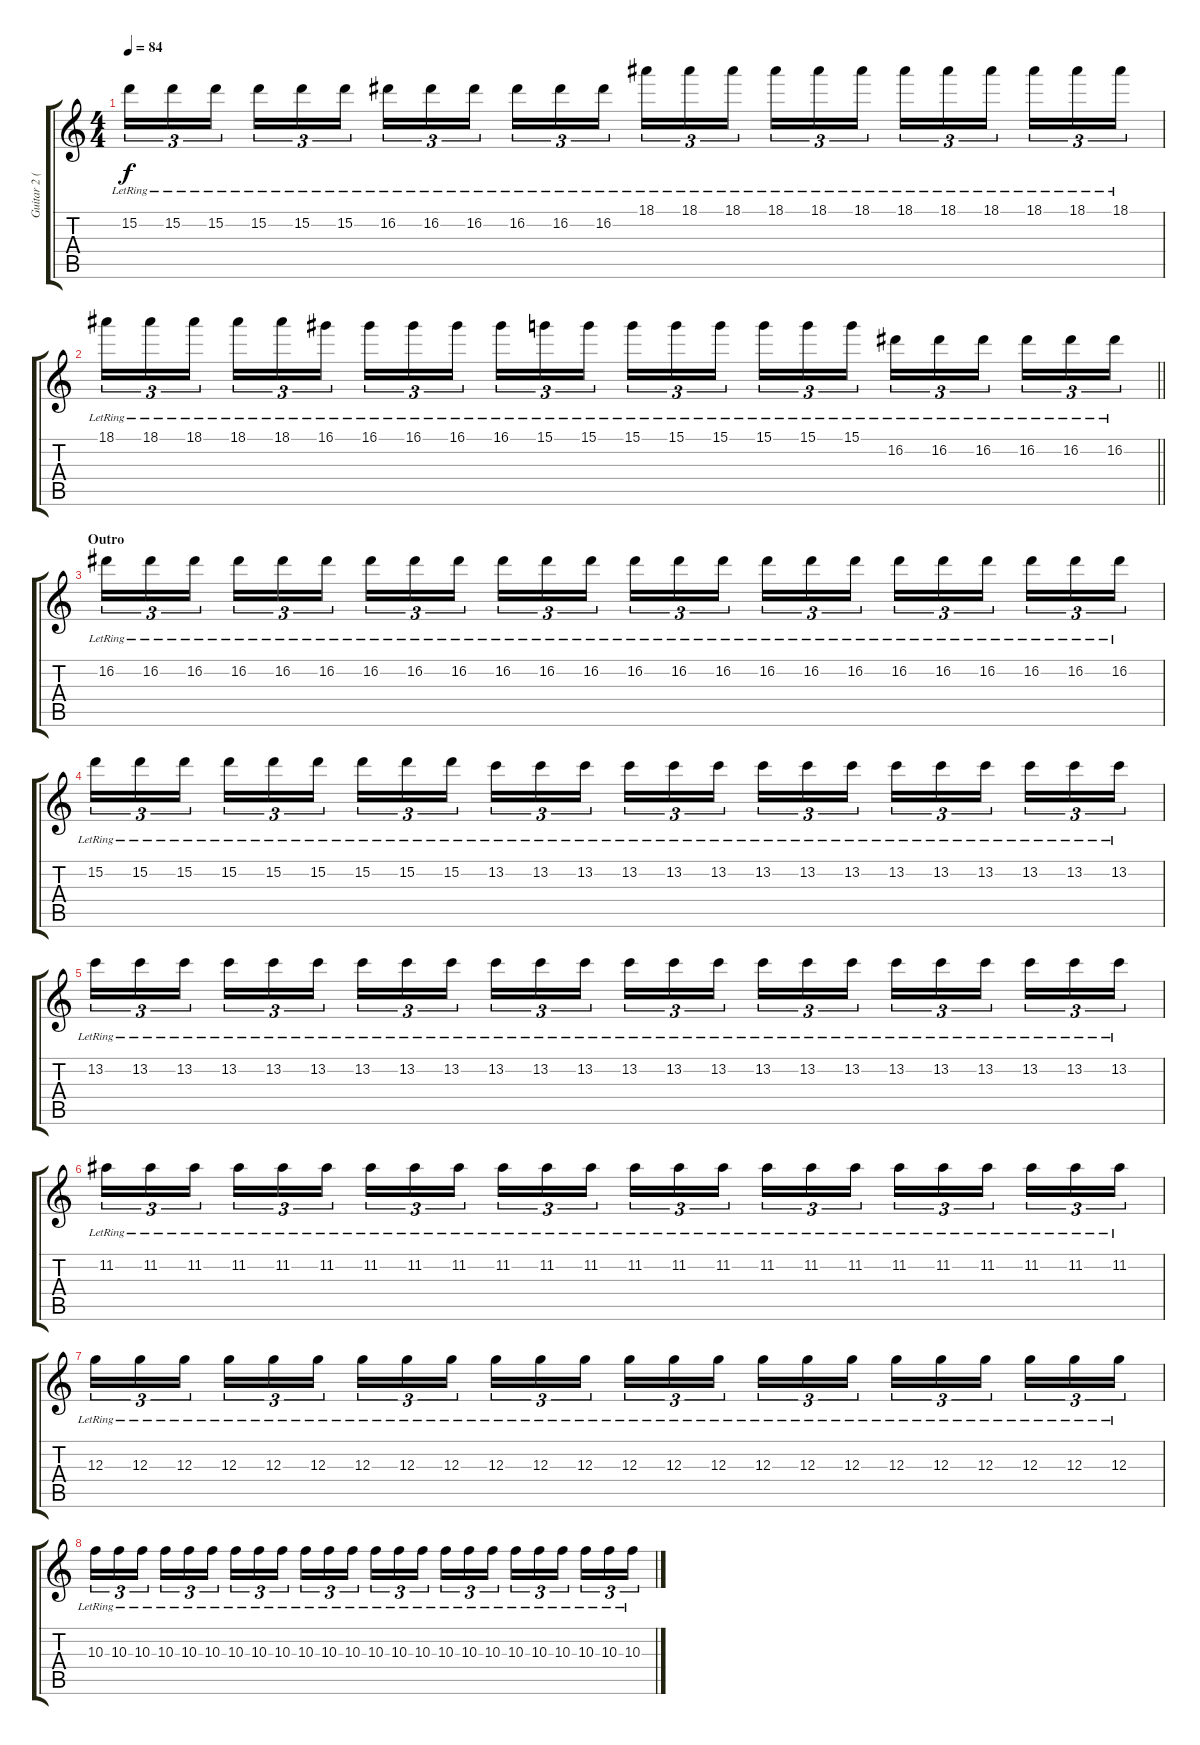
\track ("Guitar 2 (Clean w/ Delay)" "Guitar 2 (") {instrument electricguitarjazz}
\staff {score tabs}
\tuning (E4 B3 G3 D3 A2 E2) {hide}
\ts (4 4)
\tempo 84
\clef g2
\ks c
15.2{lr}.16{tu (3 2) dy f} 15.2{lr}.16{tu (3 2)} 15.2{lr}.16{tu (3 2) beam splitsecondary} 15.2{lr}.16{tu (3 2)} 15.2{lr}.16{tu (3 2)} 15.2{lr}.16{tu (3 2)} 16.2{lr}.16{tu (3 2)} 16.2{lr}.16{tu (3 2)} 16.2{lr}.16{tu (3 2) beam splitsecondary} 16.2{lr}.16{tu (3 2)} 16.2{lr}.16{tu (3 2)} 16.2{lr}.16{tu (3 2)} 18.1{lr}.16{tu (3 2)} 18.1{lr}.16{tu (3 2)} 18.1{lr}.16{tu (3 2) beam splitsecondary} 18.1{lr}.16{tu (3 2)} 18.1{lr}.16{tu (3 2)} 18.1{lr}.16{tu (3 2)} 18.1{lr}.16{tu (3 2)} 18.1{lr}.16{tu (3 2)} 18.1{lr}.16{tu (3 2) beam splitsecondary} 18.1{lr}.16{tu (3 2)} 18.1{lr}.16{tu (3 2)} 18.1{lr}.16{tu (3 2)} |
\barLineRight lightlight
18.1{lr}.16{tu (3 2)} 18.1{lr}.16{tu (3 2)} 18.1{lr}.16{tu (3 2) beam splitsecondary} 18.1{lr}.16{tu (3 2)} 18.1{lr}.16{tu (3 2)} 16.1{lr}.16{tu (3 2)} 16.1{lr}.16{tu (3 2)} 16.1{lr}.16{tu (3 2)} 16.1{lr}.16{tu (3 2) beam splitsecondary} 16.1{lr}.16{tu (3 2)} 15.1{lr}.16{tu (3 2)} 15.1{lr}.16{tu (3 2)} 15.1{lr}.16{tu (3 2)} 15.1{lr}.16{tu (3 2)} 15.1{lr}.16{tu (3 2) beam splitsecondary} 15.1{lr}.16{tu (3 2)} 15.1{lr}.16{tu (3 2)} 15.1{lr}.16{tu (3 2)} 16.2{lr}.16{tu (3 2)} 16.2{lr}.16{tu (3 2)} 16.2{lr}.16{tu (3 2) beam splitsecondary} 16.2{lr}.16{tu (3 2)} 16.2{lr}.16{tu (3 2)} 16.2{lr}.16{tu (3 2)} |
\section ("" "Outro")
16.2{lr}.16{tu (3 2)} 16.2{lr}.16{tu (3 2)} 16.2{lr}.16{tu (3 2) beam splitsecondary} 16.2{lr}.16{tu (3 2)} 16.2{lr}.16{tu (3 2)} 16.2{lr}.16{tu (3 2)} 16.2{lr}.16{tu (3 2)} 16.2{lr}.16{tu (3 2)} 16.2{lr}.16{tu (3 2) beam splitsecondary} 16.2{lr}.16{tu (3 2)} 16.2{lr}.16{tu (3 2)} 16.2{lr}.16{tu (3 2)} 16.2{lr}.16{tu (3 2)} 16.2{lr}.16{tu (3 2)} 16.2{lr}.16{tu (3 2) beam splitsecondary} 16.2{lr}.16{tu (3 2)} 16.2{lr}.16{tu (3 2)} 16.2{lr}.16{tu (3 2)} 16.2{lr}.16{tu (3 2)} 16.2{lr}.16{tu (3 2)} 16.2{lr}.16{tu (3 2) beam splitsecondary} 16.2{lr}.16{tu (3 2)} 16.2{lr}.16{tu (3 2)} 16.2{lr}.16{tu (3 2)} |
15.2{lr}.16{tu (3 2)} 15.2{lr}.16{tu (3 2)} 15.2{lr}.16{tu (3 2) beam splitsecondary} 15.2{lr}.16{tu (3 2)} 15.2{lr}.16{tu (3 2)} 15.2{lr}.16{tu (3 2)} 15.2{lr}.16{tu (3 2)} 15.2{lr}.16{tu (3 2)} 15.2{lr}.16{tu (3 2) beam splitsecondary} 13.2{lr}.16{tu (3 2)} 13.2{lr}.16{tu (3 2)} 13.2{lr}.16{tu (3 2)} 13.2{lr}.16{tu (3 2)} 13.2{lr}.16{tu (3 2)} 13.2{lr}.16{tu (3 2) beam splitsecondary} 13.2{lr}.16{tu (3 2)} 13.2{lr}.16{tu (3 2)} 13.2{lr}.16{tu (3 2)} 13.2{lr}.16{tu (3 2)} 13.2{lr}.16{tu (3 2)} 13.2{lr}.16{tu (3 2) beam splitsecondary} 13.2{lr}.16{tu (3 2)} 13.2{lr}.16{tu (3 2)} 13.2{lr}.16{tu (3 2)} |
13.2{lr}.16{tu (3 2)} 13.2{lr}.16{tu (3 2)} 13.2{lr}.16{tu (3 2) beam splitsecondary} 13.2{lr}.16{tu (3 2)} 13.2{lr}.16{tu (3 2)} 13.2{lr}.16{tu (3 2)} 13.2{lr}.16{tu (3 2)} 13.2{lr}.16{tu (3 2)} 13.2{lr}.16{tu (3 2) beam splitsecondary} 13.2{lr}.16{tu (3 2)} 13.2{lr}.16{tu (3 2)} 13.2{lr}.16{tu (3 2)} 13.2{lr}.16{tu (3 2)} 13.2{lr}.16{tu (3 2)} 13.2{lr}.16{tu (3 2) beam splitsecondary} 13.2{lr}.16{tu (3 2)} 13.2{lr}.16{tu (3 2)} 13.2{lr}.16{tu (3 2)} 13.2{lr}.16{tu (3 2)} 13.2{lr}.16{tu (3 2)} 13.2{lr}.16{tu (3 2) beam splitsecondary} 13.2{lr}.16{tu (3 2)} 13.2{lr}.16{tu (3 2)} 13.2{lr}.16{tu (3 2)} |
11.2{lr}.16{tu (3 2)} 11.2{lr}.16{tu (3 2)} 11.2{lr}.16{tu (3 2) beam splitsecondary} 11.2{lr}.16{tu (3 2)} 11.2{lr}.16{tu (3 2)} 11.2{lr}.16{tu (3 2)} 11.2{lr}.16{tu (3 2)} 11.2{lr}.16{tu (3 2)} 11.2{lr}.16{tu (3 2) beam splitsecondary} 11.2{lr}.16{tu (3 2)} 11.2{lr}.16{tu (3 2)} 11.2{lr}.16{tu (3 2)} 11.2{lr}.16{tu (3 2)} 11.2{lr}.16{tu (3 2)} 11.2{lr}.16{tu (3 2) beam splitsecondary} 11.2{lr}.16{tu (3 2)} 11.2{lr}.16{tu (3 2)} 11.2{lr}.16{tu (3 2)} 11.2{lr}.16{tu (3 2)} 11.2{lr}.16{tu (3 2)} 11.2{lr}.16{tu (3 2) beam splitsecondary} 11.2{lr}.16{tu (3 2)} 11.2{lr}.16{tu (3 2)} 11.2{lr}.16{tu (3 2)} |
12.3{lr}.16{tu (3 2)} 12.3{lr}.16{tu (3 2)} 12.3{lr}.16{tu (3 2) beam splitsecondary} 12.3{lr}.16{tu (3 2)} 12.3{lr}.16{tu (3 2)} 12.3{lr}.16{tu (3 2)} 12.3{lr}.16{tu (3 2)} 12.3{lr}.16{tu (3 2)} 12.3{lr}.16{tu (3 2) beam splitsecondary} 12.3{lr}.16{tu (3 2)} 12.3{lr}.16{tu (3 2)} 12.3{lr}.16{tu (3 2)} 12.3{lr}.16{tu (3 2)} 12.3{lr}.16{tu (3 2)} 12.3{lr}.16{tu (3 2) beam splitsecondary} 12.3{lr}.16{tu (3 2)} 12.3{lr}.16{tu (3 2)} 12.3{lr}.16{tu (3 2)} 12.3{lr}.16{tu (3 2)} 12.3{lr}.16{tu (3 2)} 12.3{lr}.16{tu (3 2) beam splitsecondary} 12.3{lr}.16{tu (3 2)} 12.3{lr}.16{tu (3 2)} 12.3{lr}.16{tu (3 2)} |
10.3{lr}.16{tu (3 2)} 10.3{lr}.16{tu (3 2)} 10.3{lr}.16{tu (3 2) beam splitsecondary} 10.3{lr}.16{tu (3 2)} 10.3{lr}.16{tu (3 2)} 10.3{lr}.16{tu (3 2)} 10.3{lr}.16{tu (3 2)} 10.3{lr}.16{tu (3 2)} 10.3{lr}.16{tu (3 2) beam splitsecondary} 10.3{lr}.16{tu (3 2)} 10.3{lr}.16{tu (3 2)} 10.3{lr}.16{tu (3 2)} 10.3{lr}.16{tu (3 2)} 10.3{lr}.16{tu (3 2)} 10.3{lr}.16{tu (3 2) beam splitsecondary} 10.3{lr}.16{tu (3 2)} 10.3{lr}.16{tu (3 2)} 10.3{lr}.16{tu (3 2)} 10.3{lr}.16{tu (3 2)} 10.3{lr}.16{tu (3 2)} 10.3{lr}.16{tu (3 2) beam splitsecondary} 10.3{lr}.16{tu (3 2)} 10.3{lr}.16{tu (3 2)} 10.3{lr}.16{tu (3 2)}
